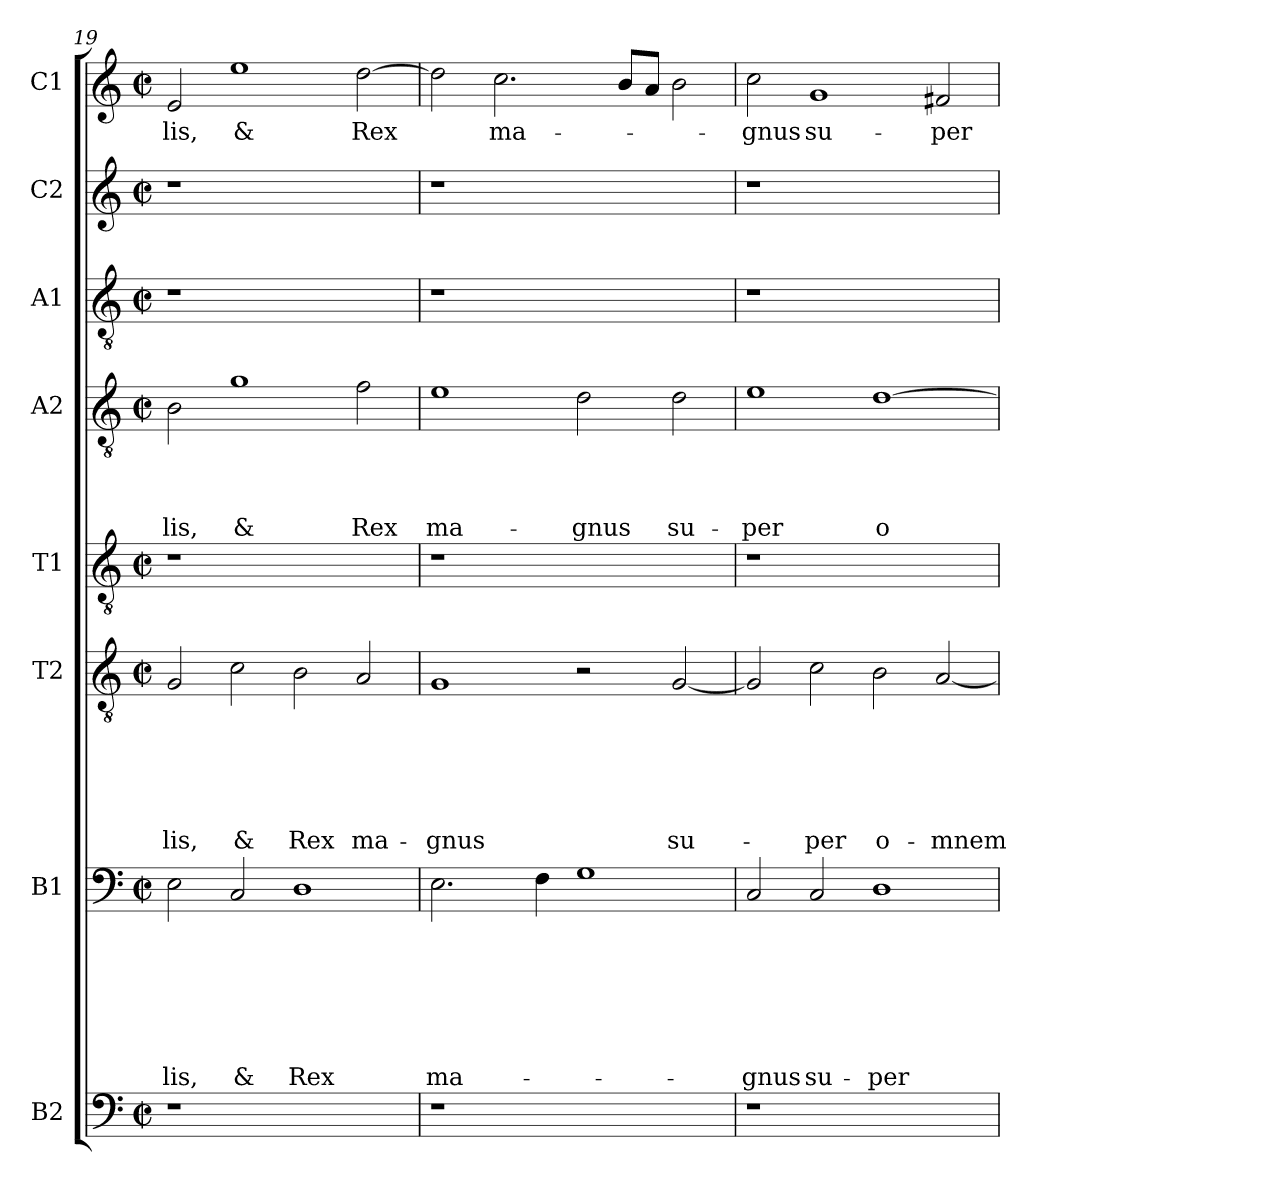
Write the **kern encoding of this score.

**kern	**kern	**text	**text	**text	**text	**text	**text	**text	**kern	**text	**text	**text	**text	**text	**text	**kern	**kern	**text	**text	**text	**text	**kern	**kern	**kern	**text
*part8	*part7	*part7	*part7	*part7	*part7	*part7	*part7	*part7	*part6	*part6	*part6	*part6	*part6	*part6	*part6	*part5	*part4	*part4	*part4	*part4	*part4	*part3	*part2	*part1	*part1
*staff8	*staff7	*staff7	*staff7	*staff7	*staff7	*staff7	*staff7	*staff7	*staff6	*staff6	*staff6	*staff6	*staff6	*staff6	*staff6	*staff5	*staff4	*staff4	*staff4	*staff4	*staff4	*staff3	*staff2	*staff1	*staff1
*I"B2	*I"B1	*	*	*	*	*	*	*	*I"T2	*	*	*	*	*	*	*I"T1	*I"A2	*	*	*	*	*I"A1	*I"C2	*I"C1	*
*clefF4	*clefF4	*	*	*	*	*	*	*	*clefGv2	*	*	*	*	*	*	*clefGv2	*clefGv2	*	*	*	*	*clefGv2	*clefG2	*clefG2	*
*k[]	*k[]	*	*	*	*	*	*	*	*k[]	*	*	*	*	*	*	*k[]	*k[]	*	*	*	*	*k[]	*k[]	*k[]	*
*C:	*C:	*	*	*	*	*	*	*	*C:	*	*	*	*	*	*	*C:	*C:	*	*	*	*	*C:	*C:	*C:	*
*M2/2	*M2/2	*	*	*	*	*	*	*	*M2/2	*	*	*	*	*	*	*M2/2	*M2/2	*	*	*	*	*M2/2	*M2/2	*M2/2	*
*met(c|)	*met(c|)	*	*	*	*	*	*	*	*met(c|)	*	*	*	*	*	*	*met(c|)	*met(c|)	*	*	*	*	*met(c|)	*met(c|)	*met(c|)	*
=19	=19	=19	=19	=19	=19	=19	=19	=19	=19	=19	=19	=19	=19	=19	=19	=19	=19	=19	=19	=19	=19	=19	=19	=19	=19
!	!	!	!	!	!	!	!	!LO:LY:b	!	!	!	!	!	!	!LO:LY:b	!	!	!	!	!	!LO:LY:b	!	!	!	!LO:LY:b
1r	2E\	.	.	.	.	.	.	-lis,	2G/	.	.	.	.	.	-lis,	1r	2B\	.	.	.	-lis,	1r	1r	2e/	-lis,
!	!	!	!	!	!	!	!	!LO:LY:b	!	!	!	!	!	!	!LO:LY:b	!	!	!	!	!	!LO:LY:b	!	!	!	!LO:LY:b
.	2C/	.	.	.	.	.	.	&	2c\	.	.	.	.	.	&	.	1g	.	.	.	&	.	.	1ee	&
!	!	!	!	!	!	!	!	!LO:LY:b	!	!	!	!	!	!	!LO:LY:b	!	!	!	!	!	!	!	!	!	!
1ryy	1D	.	.	.	.	.	.	Rex	2B\	.	.	.	.	.	Rex	1ryy	.	.	.	.	.	1ryy	1ryy	.	.
!	!	!	!	!	!	!	!	!	!	!	!	!	!	!	!LO:LY:b	!	!	!	!	!	!LO:LY:b	!	!	!	!LO:LY:b
.	.	.	.	.	.	.	.	.	2A/	.	.	.	.	.	ma-	.	2f\	.	.	.	Rex	.	.	[2dd\	Rex
=20	=20	=20	=20	=20	=20	=20	=20	=20	=20	=20	=20	=20	=20	=20	=20	=20	=20	=20	=20	=20	=20	=20	=20	=20	=20
!	!	!	!	!	!	!	!	!LO:LY:b	!	!	!	!	!	!	!LO:LY:b	!	!	!	!	!	!LO:LY:b	!	!	!	!
1r	2.E\	.	.	.	.	.	.	ma-	1G	.	.	.	.	.	-gnus	1r	1e	.	.	.	ma-	1r	1r	2dd\]	.
!	!	!	!	!	!	!	!	!	!	!	!	!	!	!	!	!	!	!	!	!	!	!	!	!	!LO:LY:b
.	.	.	.	.	.	.	.	.	.	.	.	.	.	.	.	.	.	.	.	.	.	.	.	2.cc\	ma-
.	4F\	.	.	.	.	.	.	.	.	.	.	.	.	.	.	.	.	.	.	.	.	.	.	.	.
!	!	!	!	!	!	!	!	!	!	!	!	!	!	!	!	!	!	!	!	!	!LO:LY:b	!	!	!	!
1ryy	1G	.	.	.	.	.	.	.	2r	.	.	.	.	.	.	1ryy	2d\	.	.	.	-gnus	1ryy	1ryy	.	.
.	.	.	.	.	.	.	.	.	.	.	.	.	.	.	.	.	.	.	.	.	.	.	.	8b/L	.
.	.	.	.	.	.	.	.	.	.	.	.	.	.	.	.	.	.	.	.	.	.	.	.	8a/J	.
!	!	!	!	!	!	!	!	!	!	!	!	!	!	!	!LO:LY:b	!	!	!	!	!	!LO:LY:b	!	!	!	!
.	.	.	.	.	.	.	.	.	[2G/	.	.	.	.	.	su-	.	2d\	.	.	.	su-	.	.	2b\	.
!!LO:PB:g=z
=21	=21	=21	=21	=21	=21	=21	=21	=21	=21	=21	=21	=21	=21	=21	=21	=21	=21	=21	=21	=21	=21	=21	=21	=21	=21
!	!	!	!	!	!	!	!	!LO:LY:b	!	!	!	!	!	!	!	!	!	!	!	!	!LO:LY:b	!	!	!	!LO:LY:b
1r	2C/	.	.	.	.	.	.	-gnus	2G/]	.	.	.	.	.	.	1r	1e	.	.	.	-per	1r	1r	2cc\	-gnus
!	!	!	!	!	!	!	!	!LO:LY:b	!	!	!	!	!	!	!LO:LY:b	!	!	!	!	!	!	!	!	!	!LO:LY:b
.	2C/	.	.	.	.	.	.	su-	2c\	.	.	.	.	.	-per	.	.	.	.	.	.	.	.	1g	su-
!	!	!	!	!	!	!	!	!LO:LY:b	!	!	!	!	!	!	!LO:LY:b	!	!	!	!	!	!LO:LY:b	!	!	!	!
1ryy	1D	.	.	.	.	.	.	-per	2B\	.	.	.	.	.	o-	1ryy	[1d	.	.	.	o-	1ryy	1ryy	.	.
!	!	!	!	!	!	!	!	!	!	!	!	!	!	!	!LO:LY:b	!	!	!	!	!	!	!	!	!	!LO:LY:b
.	.	.	.	.	.	.	.	.	[2A/	.	.	.	.	.	-mnem	.	.	.	.	.	.	.	.	2f#/	-per
=	=	=	=	=	=	=	=	=	=	=	=	=	=	=	=	=	=	=	=	=	=	=	=	=	=
*-	*-	*-	*-	*-	*-	*-	*-	*-	*-	*-	*-	*-	*-	*-	*-	*-	*-	*-	*-	*-	*-	*-	*-	*-	*-
